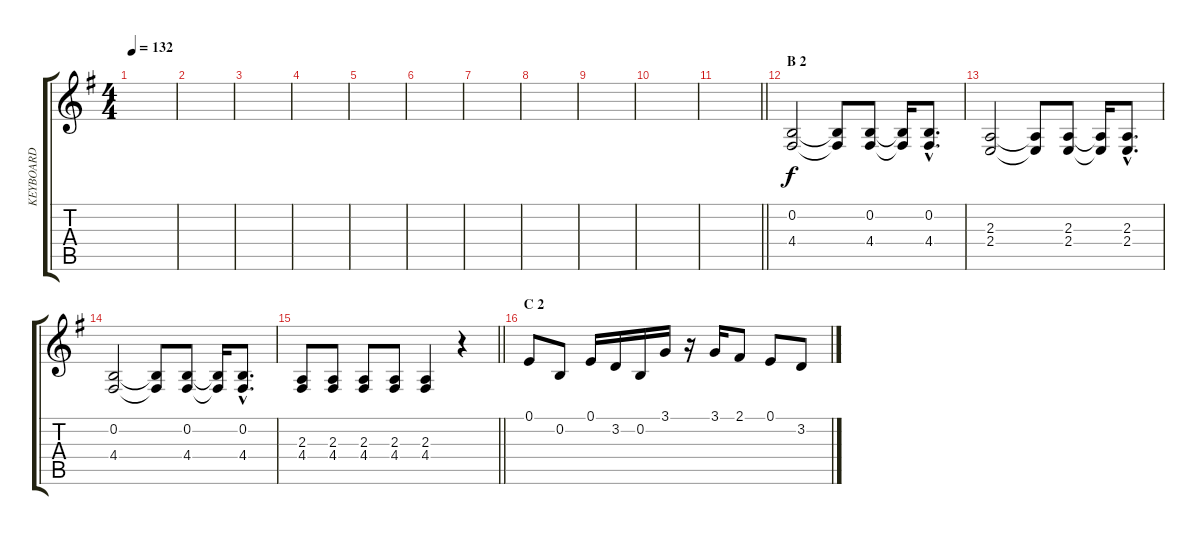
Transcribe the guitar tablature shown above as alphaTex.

\track ("KEYBOARD" "KEYBOARD") {instrument brasssection}
\staff {score tabs}
\tuning (E4 B3 G3 D3 A2 E2) {hide}
\ts (4 4)
\tempo 132
\clef g2
\ks g
|
|
|
|
|
|
|
|
|
|
\barLineRight lightlight
|
\section ("" "B 2")
(0.2 4.4).2 (0.2{t} 4.4{t}).8 (0.2 4.4).8 (0.2{t} 4.4{t}).16 (0.2{hac} 4.4{hac}).8{d} |
(2.3 2.4).2 (2.3{t} 2.4{t}).8 (2.3 2.4).8 (2.3{t} 2.4{t}).16 (2.3{hac} 2.4{hac}).8{d} |
(0.2 4.4).2 (0.2{t} 4.4{t}).8 (0.2 4.4).8 (0.2{t} 4.4{t}).16 (0.2{hac} 4.4{hac}).8{d} |
\barLineRight lightlight
(2.3 4.4).8 (2.3 4.4).8 (2.3 4.4).8 (2.3 4.4).8 (2.3 4.4).4 r.4 |
\section ("" "C 2")
0.1.8 0.2.8 0.1.16 3.2.16 0.2.16 3.1.16 r.16 3.1.16 2.1.8 0.1.8 3.2.8
